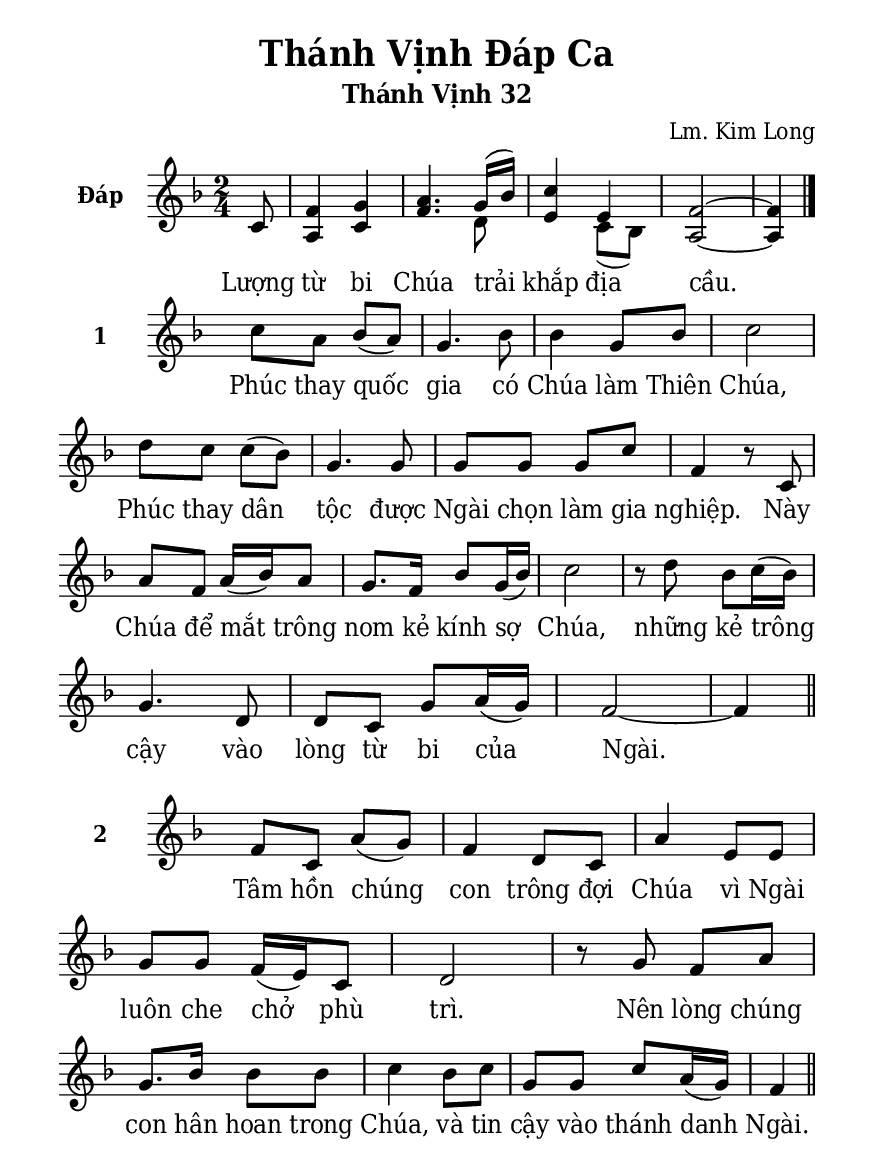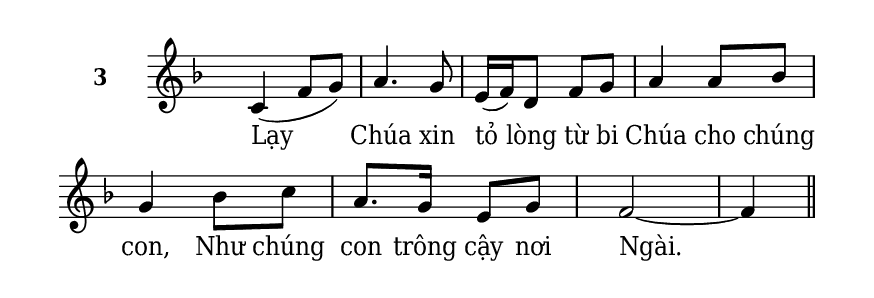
% Cài đặt chung
\version "2.22.1"
\include "english.ly"

\header {
  title = "Thánh Vịnh Đáp Ca"
  subtitle = "Thánh Vịnh 32"
  composer = "Lm. Kim Long"
  %arranger = " "
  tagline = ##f
}


% Nhạc
nhacMauMot = \relative c' {
  \key f \major
  \time 2/4
  \partial 8 c8 |
  <<
    {
      f4 g |
      a4.
    }
    {
      a,4 c |
      f4.
    }
  >>
  <<
    {
      \voiceOne
      g16 (bf)
    }
    \new Voice = "splitpart" {
      \voiceTwo
      d,8
    }
  >>
  \oneVoice
  <c' e,>4
  <<
    {
      \voiceOne
      e,4
    }
    \new Voice = "splitpart" {
      \voiceTwo
      c8 (bf)
    }
  >>
  \oneVoice
  <f' a,>2 ~ |
  <f a,>4 \bar "|."
}

nhacMauHai = \relative c'' {
  \key f \major
  \time 2/4
  c8 a bf (a) |
  g4. bf8 |
  bf4 g8 bf |
  c2 |
  d8 c c (bf) |
  g4. g8 |
  g g g c |
  f,4 r8 c |
  a' f a16 (bf) a8 |
  g8. f16 bf8 g16 (bf) |
  c2 |
  r8 d bf c16 (bf) |
  g4. d8 |
  d c g' a16 (g) |
  f2 ~ |
  f4 \bar "||"
}

nhacMauBa = \relative c' {
  \key f \major
  \time 2/4
  f8 c a' (g) |
  f4 d8 c |
  a'4 e8 e |
  g g f16 (e) c8 |
  d2 |
  r8 g f a |
  g8. bf16 bf8 bf |
  c4 bf8 c |
  g g c a16 (g) |
  f4 \bar "||"
}

nhacMauBon = \relative c' {
  \key f \major
  \time 2/4
  c4 (f8 g) |
  a4. g8 |
  e16 (f) d8 f g |
  a4 a8 bf |
  g4 bf8 c |
  a8. g16 e8 g |
  f2 ~ |
  f4 \bar "||"
}

% Lời
loiMauMot = \lyricmode {
  Lượng từ bi Chúa trải khắp địa cầu.
}

loiMauHai = \lyricmode {
  Phúc thay quốc gia có Chúa làm Thiên Chúa,
  Phúc thay dân tộc được Ngài chọn làm gia nghiệp.
  Này Chúa để mắt trông nom kẻ kính sợ Chúa,
  những kẻ trông cậy vào lòng từ bi của Ngài.
}

loiMauBa = \lyricmode {
  Tâm hồn chúng con trông đợi Chúa
  vì Ngài luôn che chở phù trì.
  Nên lòng chúng con hân hoan trong Chúa,
  và tin cậy vào thánh danh Ngài.
}

loiMauBon = \lyricmode {
  Lạy Chúa xin tỏ lòng từ bi Chúa cho chúng con,
  Như chúng con trông cậy nơi Ngài.
}

% Dàn trang
\paper {
  #(set-paper-size "a5")
  top-margin = 10\mm
  bottom-margin = 10\mm
  left-margin = 10\mm
  right-margin = 10\mm
  indent = #0
  #(define fonts
	 (make-pango-font-tree "Deja Vu Serif Condensed"
	 		       "Deja Vu Serif Condensed"
			       "Deja Vu Serif Condensed"
			       (/ 20 20)))
  print-page-number = ##f
}

\score {
  <<
    \new Staff \with {
      instrumentName = \markup { \bold "Đáp" }} <<
        \clef treble
        \new Voice = beSop {
          \nhacMauMot
        }
      \new Lyrics \lyricsto beSop \loiMauMot
    >>
  >>
  \layout {
    indent = 15
    \override Lyrics.LyricSpace.minimum-distance = #0.6
    \override Score.BarNumber.break-visibility = ##(#f #f #f)
    \override Score.SpacingSpanner.uniform-stretching = ##t
    ragged-last = ##f
  }
}

\score {
  <<
    \new Staff \with {
      instrumentName = \markup { \bold "1" }} <<
        \clef treble
        \new Voice = beSop {
          \nhacMauHai
        }
      \new Lyrics \lyricsto beSop \loiMauHai
    >>
  >>
  \layout {
    indent = 15
    \override Staff.TimeSignature.transparent = ##t
    \override Lyrics.LyricSpace.minimum-distance = #0.7
    \override Score.BarNumber.break-visibility = ##(#f #f #f)
    \override Score.SpacingSpanner.uniform-stretching = ##t
    \override LyricHyphen.minimum-distance = #1.5
    ragged-last = ##f
  }
}

\score {
  <<
    \new Staff \with {
      instrumentName = \markup { \bold "2" }} <<
        \clef treble
        \new Voice = beSop {
          \nhacMauBa
        }
      \new Lyrics \lyricsto beSop \loiMauBa
    >>
  >>
  \layout {
    indent = 15
    \override Staff.TimeSignature.transparent = ##t
    \override Staff.TimeSignature.transparent = ##t
    \override Lyrics.LyricSpace.minimum-distance = #0.7
    \override Score.BarNumber.break-visibility = ##(#f #f #f)
    \override Score.SpacingSpanner.uniform-stretching = ##t
    \override LyricHyphen.minimum-distance = #1.5
    ragged-last = ##f
  }
}

\score {
  <<
    \new Staff \with {
      instrumentName = \markup { \bold "3" }} <<
        \clef treble
        \new Voice = beSop {
          \nhacMauBon
        }
      \new Lyrics \lyricsto beSop \loiMauBon
    >>
  >>
  \layout {
    indent = 15
    \override Staff.TimeSignature.transparent = ##t
    \override Staff.TimeSignature.transparent = ##t
    \override Lyrics.LyricSpace.minimum-distance = #0.7
    \override Score.BarNumber.break-visibility = ##(#f #f #f)
    \override Score.SpacingSpanner.uniform-stretching = ##t
    \override LyricHyphen.minimum-distance = #1.5
    ragged-last = ##f
  }
}
